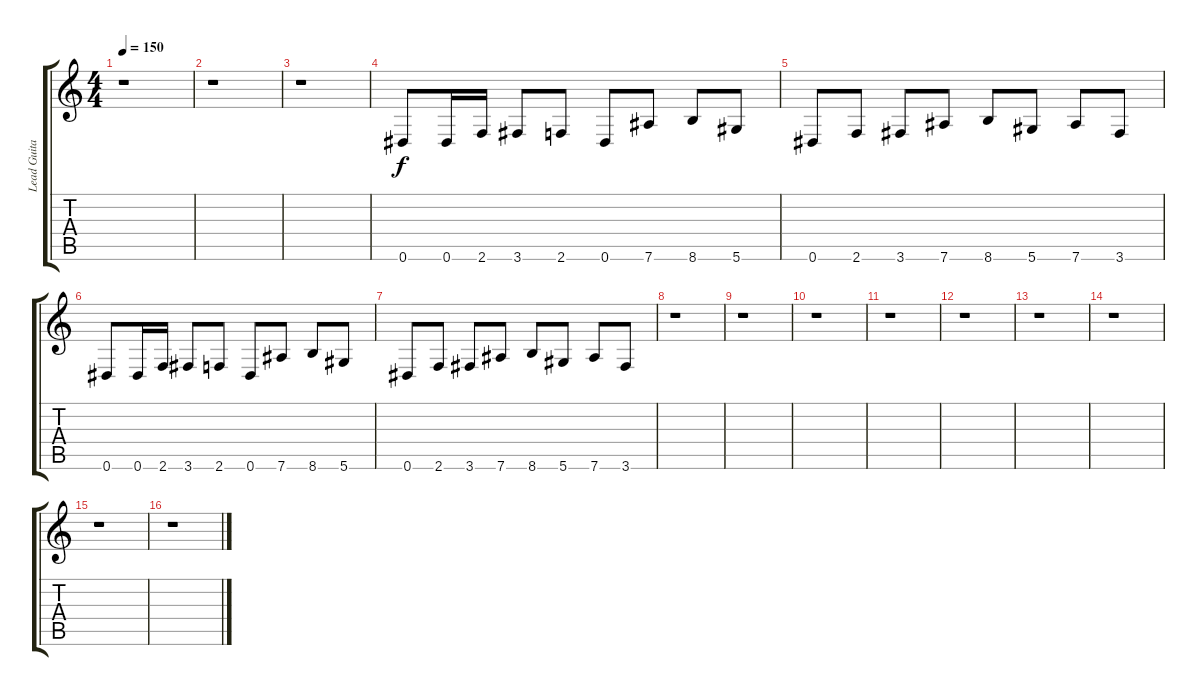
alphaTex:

\track ("Lead Guitar I" "Lead Guita") {instrument overdrivenguitar}
\staff {score tabs}
\tuning (Eb4 Bb3 Gb3 Db3 Ab2 Eb2) {hide}
\ts (4 4)
\tempo 150
\clef g2
\ks c
r.1{dy f} |
r.1 |
r.1 |
0.6.8{balance 8 instrument electricguitarmuted} 0.6.16 2.6.16 3.6.8 2.6.8 0.6.8 7.6.8 8.6.8 5.6.8 |
0.6.8{instrument electricguitarmuted} 2.6.8 3.6.8 7.6.8 8.6.8 5.6.8 7.6.8 3.6.8 |
0.6.8{balance 8 instrument electricguitarmuted} 0.6.16 2.6.16 3.6.8 2.6.8 0.6.8 7.6.8 8.6.8 5.6.8 |
0.6.8{instrument electricguitarmuted} 2.6.8 3.6.8 7.6.8 8.6.8 5.6.8 7.6.8 3.6.8 |
r.1 |
r.1 |
r.1 |
r.1 |
r.1 |
r.1 |
r.1 |
r.1 |
r.1
